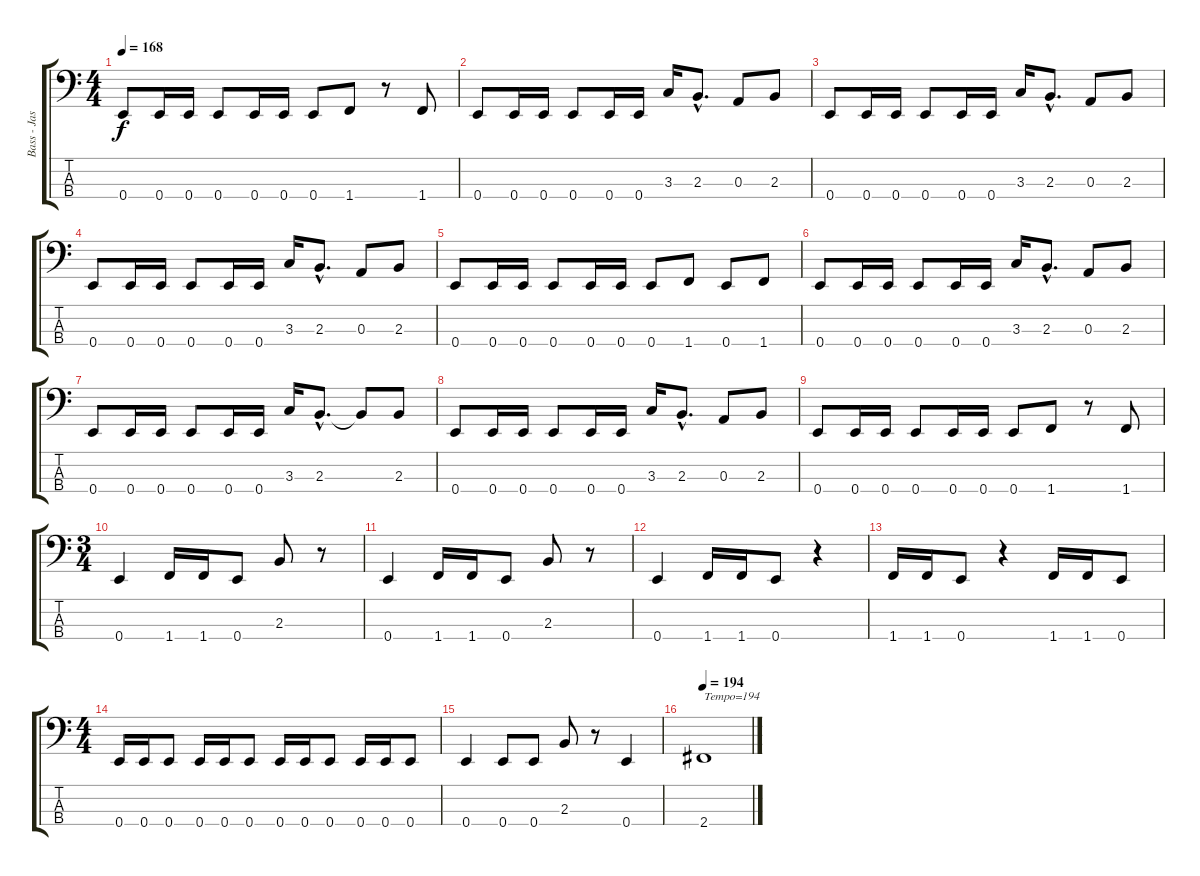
\track ("Bass - Jason" "Bass - Jas") {instrument electricbasspick}
\staff {score tabs}
\tuning (G2 D2 A1 E1) {hide}
\ts (4 4)
\tempo 168
\clef f4
\ks c
0.4.8{dy f} 0.4.16 0.4.16 0.4.8 0.4.16 0.4.16 0.4.8 1.4.8 r.8 1.4.8 |
0.4.8 0.4.16 0.4.16 0.4.8 0.4.16 0.4.16 3.3.16 2.3{hac}.8{d} 0.3.8 2.3.8 |
0.4.8 0.4.16 0.4.16 0.4.8 0.4.16 0.4.16 3.3.16 2.3{hac}.8{d} 0.3.8 2.3.8 |
0.4.8 0.4.16 0.4.16 0.4.8 0.4.16 0.4.16 3.3.16 2.3{hac}.8{d} 0.3.8 2.3.8 |
0.4.8 0.4.16 0.4.16 0.4.8 0.4.16 0.4.16 0.4.8 1.4.8 0.4.8 1.4.8 |
0.4.8 0.4.16 0.4.16 0.4.8 0.4.16 0.4.16 3.3.16 2.3{hac}.8{d} 0.3.8 2.3.8 |
0.4.8 0.4.16 0.4.16 0.4.8 0.4.16 0.4.16 3.3.16 2.3{hac}.8{d} 2.3{t}.8 2.3.8 |
0.4.8 0.4.16 0.4.16 0.4.8 0.4.16 0.4.16 3.3.16 2.3{hac}.8{d} 0.3.8 2.3.8 |
0.4.8 0.4.16 0.4.16 0.4.8 0.4.16 0.4.16 0.4.8 1.4.8 r.8 1.4.8 |
\ts (3 4)
0.4.4 1.4.16 1.4.16 0.4.8 2.3.8 r.8 |
0.4.4 1.4.16 1.4.16 0.4.8 2.3.8 r.8 |
0.4.4 1.4.16 1.4.16 0.4.8 r.4 |
1.4.16 1.4.16 0.4.8 r.4 1.4.16 1.4.16 0.4.8 |
\ts (4 4)
0.4.16 0.4.16 0.4.8 0.4.16 0.4.16 0.4.8 0.4.16 0.4.16 0.4.8 0.4.16 0.4.16 0.4.8 |
0.4.4 0.4.8 0.4.8 2.3.8 r.8 0.4.4 |
\tempo 194
2.4.1{txt "Tempo=194"}
